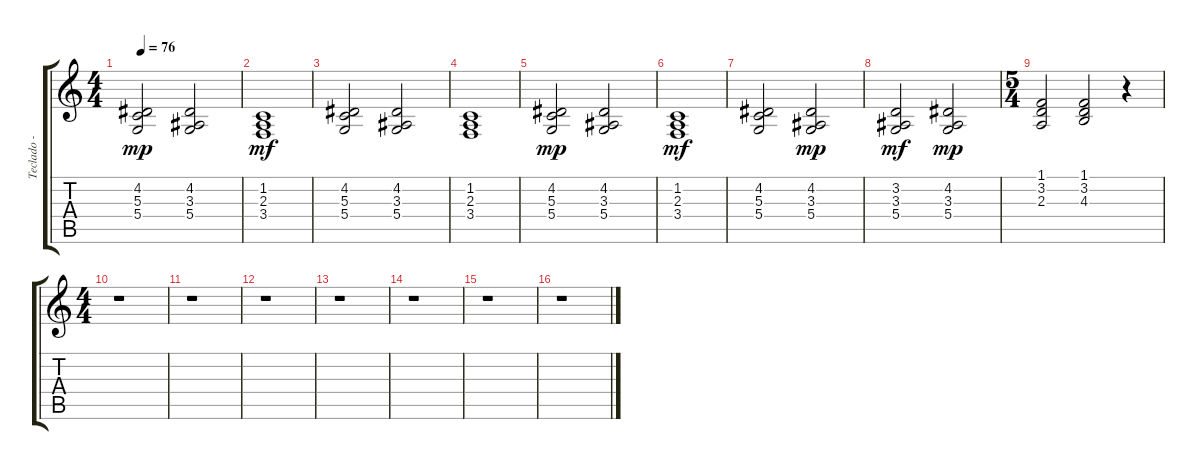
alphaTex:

\track ("Teclado - Cuerdas" "Teclado - ") {instrument synthstrings1}
\staff {score tabs}
\tuning (E4 B3 G3 D3 A2 E2) {hide}
\ts (4 4)
\tempo 76
\clef g2
\ks c
(4.2 5.3 5.4).2{dy mp} (4.2 3.3 5.4).2 |
(1.2 2.3 3.4).1{dy mf} |
(4.2 5.3 5.4).2 (4.2 3.3 5.4).2 |
(1.2 2.3 3.4).1 |
(4.2 5.3 5.4).2{dy mp} (4.2 3.3 5.4).2 |
(1.2 2.3 3.4).1{dy mf} |
(4.2 5.3 5.4).2 (4.2 3.3 5.4).2{dy mp} |
(3.2 3.3 5.4).2{dy mf} (4.2 3.3 5.4).2{dy mp} |
\ts (5 4)
(1.1 3.2 2.3).2 (1.1 3.2 4.3).2 r.4 |
\ts (4 4)
r.1 |
r.1 |
r.1 |
r.1 |
r.1 |
r.1 |
r.1
